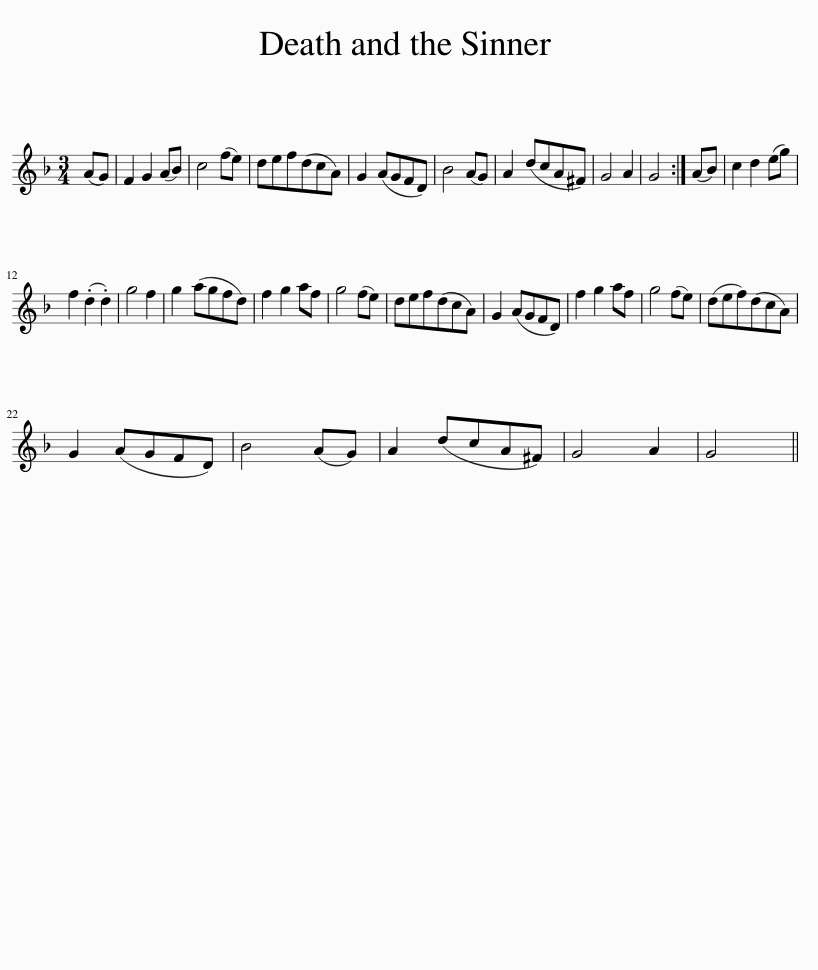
X:1
L:1/8
M:3/4
I:linebreak $
K:F
V:1 treble
V:1
 (AG) | F2 G2 (AB) | c4 (fe) | def(dcA) | G2 (AGFD) | %5
 B4 (AG) | A2 (dcA^F) | G4 A2 | G4 :| (AB) | %10
 c2 d2 (eg) |$ f2 (.d2 .d2) | g4 f2 | g2 (agfd) | f2 g2 af | %15
 g4 (fe) | def(dcA) | G2 (AGFD) | f2 g2 af | g4 (fe) | %20
 (def)(dcA) |$ G2 (AGFD) | B4 (AG) | A2 (dcA^F) | G4 A2 | %25
 G4 || %26
